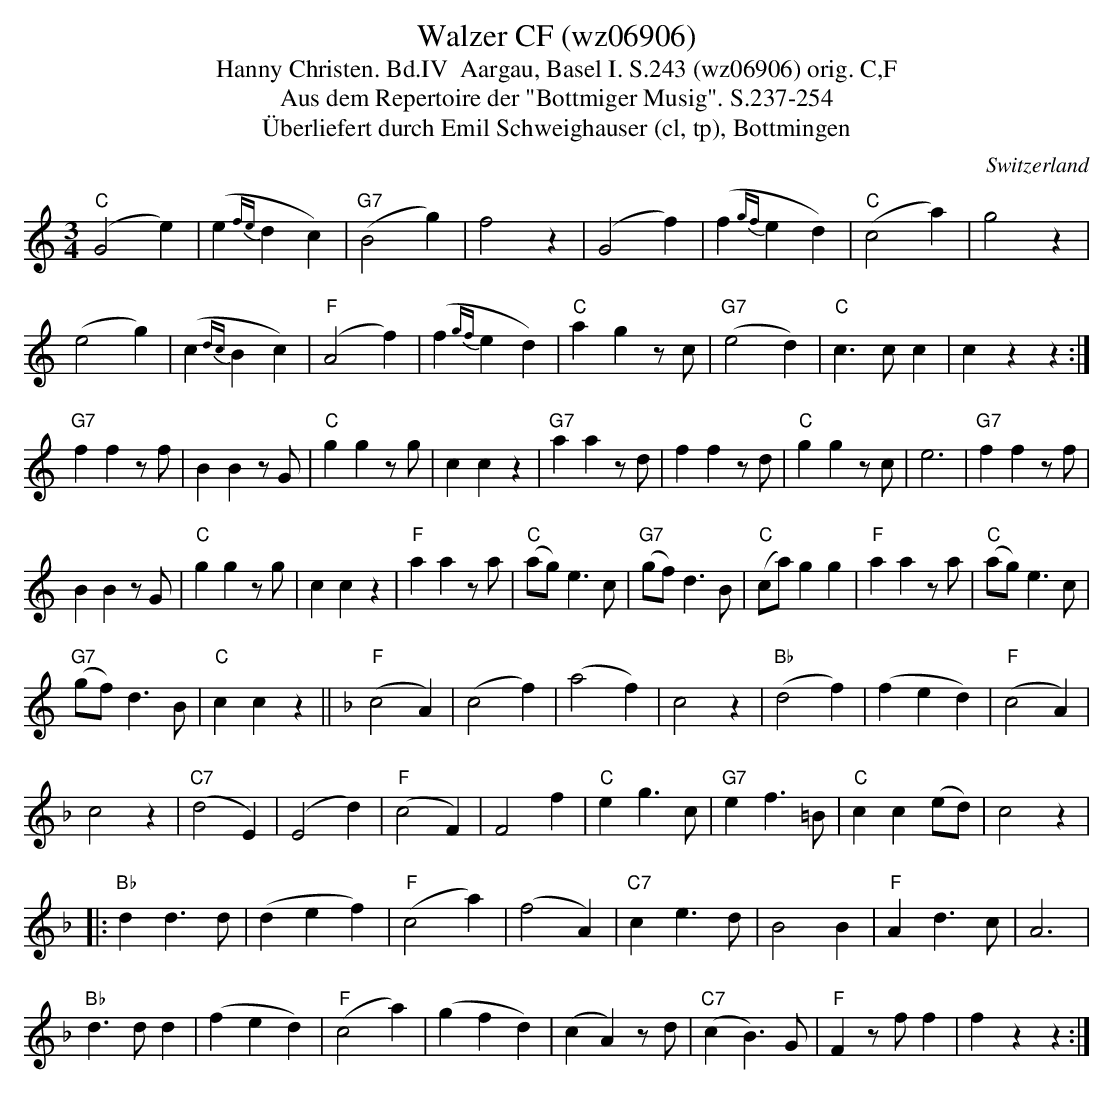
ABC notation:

X:1
T:Walzer CF (wz06906)
T:Hanny Christen. Bd.IV  Aargau, Basel I. S.243 (wz06906) orig. C,F
T: Aus dem Repertoire der "Bottmiger Musig". S.237-254
T:Überliefert durch Emil Schweighauser (cl, tp), Bottmingen
M:3/4
L:1/4
O:Switzerland
K:C major
("C"G2e) | (e{fe}dc) | ("G7"B2g) | f2z | (G2f) | (f{gf}ed) | ("C"c2a) | g2z |
(e2g) | (c{dc}Bc) |  ("F"A2f) | (f{gf}ed) | "C"agz/c/ | ("G7"e2d) | "C"c>cc | czz :|
"G7"ffz/f/ | BBz/G/ | "C"ggz/g/ | ccz | "G7"aaz/d/ | ffz/d/ | "C"ggz/c/ | e3 | "G7"ffz/f/ |
BBz/G/ | "C"ggz/g/ | ccz | "F"aaz/a/ | ("C"a/g/) e>c | ("G7"g/f/) d>B | ("C"c/a/)gg | "F"aaz/a/ | ("C"a/g/)e>c |
("G7"g/f/)d>B | "C"ccz || [K:F] ("F"c2A) | (c2f) | (a2f) | c2z | ("Bb"d2f) | (fed) | ("F"c2A) |
c2z | ("C7"d2E) | (E2d) | ("F"c2F) | F2f | "C"eg>c | "G7"ef>=B | "C"cc(e/d/) | c2z |
|: "Bb"dd>d | (def) | ("F"c2a) | (f2A) | "C7"ce>d | B2B | "F"Ad>c | A3 |
"Bb"d>dd | (fed) | ("F"c2a) | (gfd) | (cA)z/d/ | ("C7"cB>)G | "F"Fz/f/f | fzz :|
